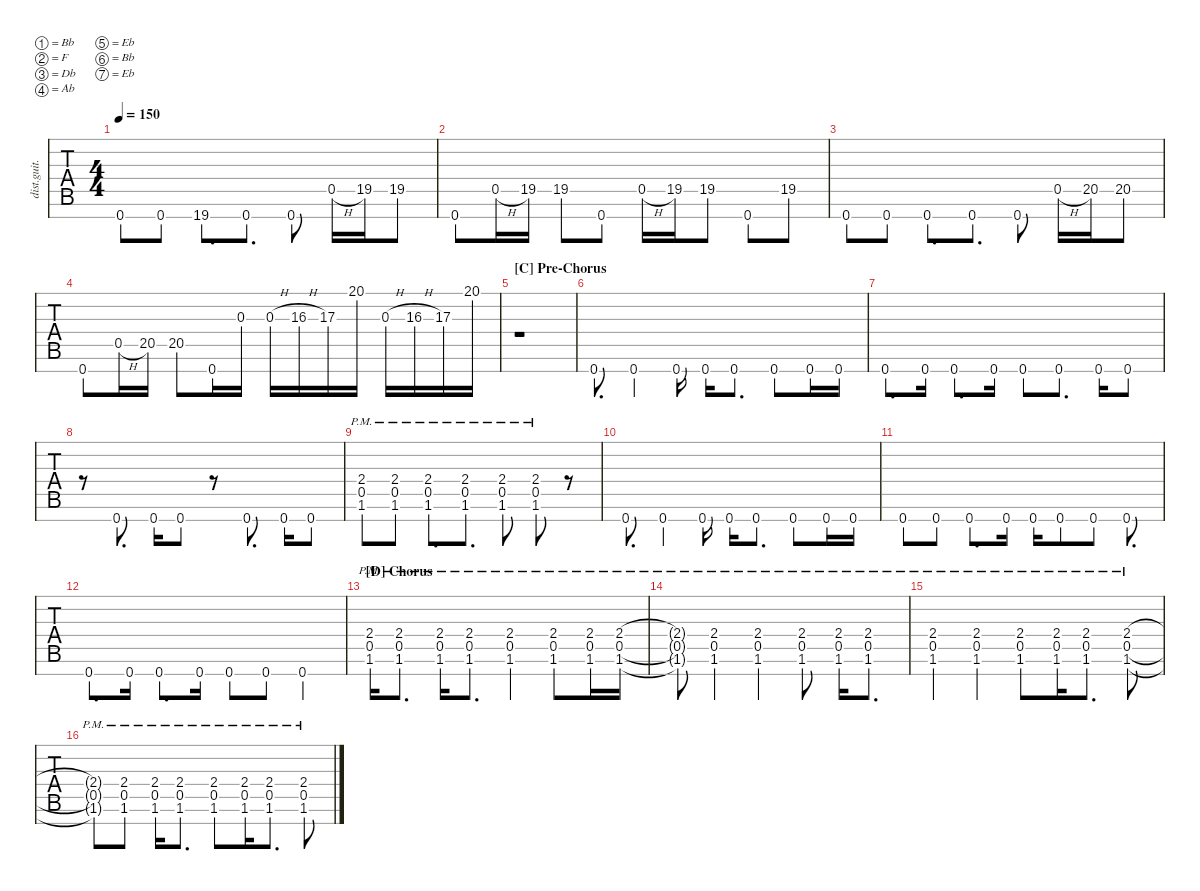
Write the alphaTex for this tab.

\defaultSystemsLayout 4
\hideDynamics
\bracketExtendMode nobrackets
\track ("Distortion Guitar" "dist.guit.") {instrument distortionguitar}
\staff {tabs}
\tuning (Bb3 F3 Db3 Ab2 Eb2 Bb1 Eb1)
\ts (4 4)
\tempo 150
\clef g2
\ks c
0.7{acc #}.8{dy mf beam Up} 0.7{acc #}.8{beam Up} 19.7{acc #}.8{d beam Up} 0.7{acc #}.8{d beam Up} 0.7{acc #}.8{beam Up} 0.5{h acc #}.16{beam Up} 19.5{acc #}.16{beam Up} 19.5{acc #}.8{beam Up} |
0.7{acc #}.8{beam Up} 0.5{h acc #}.16{beam Up} 19.5{acc #}.16{beam Up} 19.5{acc #}.8{beam Up} 0.7{acc #}.8{beam Up} 0.5{h acc #}.16{beam Up} 19.5{acc #}.16{beam Up} 19.5{acc #}.8{beam Up} 0.7{acc #}.8{beam Up} 19.5{acc #}.8{beam Up} |
0.7{acc #}.8{beam Up} 0.7{acc #}.8{beam Up} 0.7{acc #}.8{d beam Up} 0.7{acc #}.8{d beam Up} 0.7{acc #}.8{beam Up} 0.5{h acc #}.16{beam Up} 20.5.16{beam Up} 20.5.8{beam Up} |
0.7{acc #}.8{beam Up} 0.5{h acc #}.16{beam Up} 20.5.16{beam Up} 20.5.8{beam Up} 0.7{acc #}.16{beam Up} 0.3{acc #}.16{beam Up} 0.3{h acc #}.16{beam Down} 16.3{h}.16{beam Down} 17.3{acc #}.16{beam Down} 20.1{acc #}.16{beam Down} 0.3{h acc #}.16{beam Down} 16.3{h}.16{beam Down} 17.3{acc #}.16{beam Down} 20.1{acc #}.16{beam Down} |
\section ("C" "Pre-Chorus")
r.1{beam Down} |
0.7{acc #}.8{d beam Up} 0.7{acc #}.4{beam Up} 0.7{acc #}.16{beam Up} 0.7{acc #}.16{beam Up} 0.7{acc #}.8{d beam Up} 0.7{acc #}.8{beam Up} 0.7{acc #}.16{beam Up} 0.7{acc #}.16{beam Up} |
0.7{acc #}.8{d beam Up} 0.7{acc #}.16{beam Up} 0.7{acc #}.8{d beam Up} 0.7{acc #}.16{beam Up} 0.7{acc #}.8{beam Up} 0.7{acc #}.8{d beam Up} 0.7{acc #}.16{beam Up} 0.7{acc #}.8{beam Up} |
r.8{beam Down} 0.7{acc #}.8{d beam Up} 0.7{acc #}.16{beam Up} 0.7{acc #}.8{beam Up} r.8{beam Down} 0.7{acc #}.8{d beam Up} 0.7{acc #}.16{beam Up} 0.7{acc #}.8{beam Up} |
(1.6{pm} 0.5{pm acc #} 2.4{pm acc #}).8{beam Up} (1.6{pm} 0.5{pm acc #} 2.4{pm acc #}).8{beam Up} (1.6{pm} 0.5{pm acc #} 2.4{pm acc #}).8{d beam Up} (1.6{pm} 0.5{pm acc #} 2.4{pm acc #}).8{d beam Up} (1.6{pm} 0.5{pm acc #} 2.4{pm acc #}).8{beam Up} (1.6{pm} 0.5{pm acc #} 2.4{pm acc #}).8{beam Up} r.8{beam Down} |
0.7{acc #}.8{d beam Up} 0.7{acc #}.4{beam Up} 0.7{acc #}.16{beam Up} 0.7{acc #}.16{beam Up} 0.7{acc #}.8{d beam Up} 0.7{acc #}.8{beam Up} 0.7{acc #}.16{beam Up} 0.7{acc #}.16{beam Up} |
0.7{acc #}.8{beam Up} 0.7{acc #}.8{beam Up} 0.7{acc #}.8{d beam Up} 0.7{acc #}.16{beam Up} 0.7{acc #}.16{beam Up} 0.7{acc #}.8{beam Up} 0.7{acc #}.8{beam Up} 0.7{acc #}.8{d beam Up} |
0.7{acc #}.8{d beam Up} 0.7{acc #}.16{beam Up} 0.7{acc #}.8{d beam Up} 0.7{acc #}.16{beam Up} 0.7{acc #}.8{beam Up} 0.7{acc #}.8{beam Up} 0.7{acc #}.4{beam Up} |
\section ("D" "Chorus")
(1.6{pm} 0.5{pm acc #} 2.4{pm acc #}).16{beam Up} (1.6{pm} 0.5{pm acc #} 2.4{pm acc #}).8{d beam Up} (1.6{pm} 0.5{pm acc #} 2.4{pm acc #}).16{beam Up} (1.6{pm} 0.5{pm acc #} 2.4{pm acc #}).8{d beam Up} (1.6{pm} 0.5{pm acc #} 2.4{pm acc #}).4{beam Up} (1.6{pm} 0.5{pm acc #} 2.4{pm acc #}).8{beam Up} (1.6{pm} 0.5{pm acc #} 2.4{pm acc #}).16{beam Up} (1.6{pm} 0.5{pm acc #} 2.4{pm acc #}).16{beam Up} |
(1.6{pm t} 0.5{pm t acc #} 2.4{pm t acc #}).8{beam Up} (1.6{pm} 0.5{pm acc #} 2.4{pm acc #}).4{beam Up} (1.6{pm} 0.5{pm acc #} 2.4{pm acc #}).4{beam Up} (1.6{pm} 0.5{pm acc #} 2.4{pm acc #}).8{beam Up} (1.6{pm} 0.5{pm acc #} 2.4{pm acc #}).16{beam Up} (1.6{pm} 0.5{pm acc #} 2.4{pm acc #}).8{d beam Up} |
(1.6{pm} 0.5{pm acc #} 2.4{pm acc #}).4{beam Up} (1.6{pm} 0.5{pm acc #} 2.4{pm acc #}).4{beam Up} (1.6{pm} 0.5{pm acc #} 2.4{pm acc #}).8{beam Up} (1.6{pm} 0.5{pm acc #} 2.4{pm acc #}).16{beam Up} (1.6{pm} 0.5{pm acc #} 2.4{pm acc #}).8{d beam Up} (1.6{pm} 0.5{pm acc #} 2.4{pm acc #}).8{beam Up} |
(1.6{pm t} 0.5{pm t acc #} 2.4{pm t acc #}).8{beam Up} (1.6{pm} 0.5{pm acc #} 2.4{pm acc #}).8{beam Up} (1.6{pm} 0.5{pm acc #} 2.4{pm acc #}).16{beam Up} (1.6{pm} 0.5{pm acc #} 2.4{pm acc #}).8{d beam Up} (1.6{pm} 0.5{pm acc #} 2.4{pm acc #}).8{beam Up} (1.6{pm} 0.5{pm acc #} 2.4{pm acc #}).16{beam Up} (1.6{pm} 0.5{pm acc #} 2.4{pm acc #}).8{d beam Up} (1.6{pm} 0.5{pm acc #} 2.4{pm acc #}).8{beam Up}
